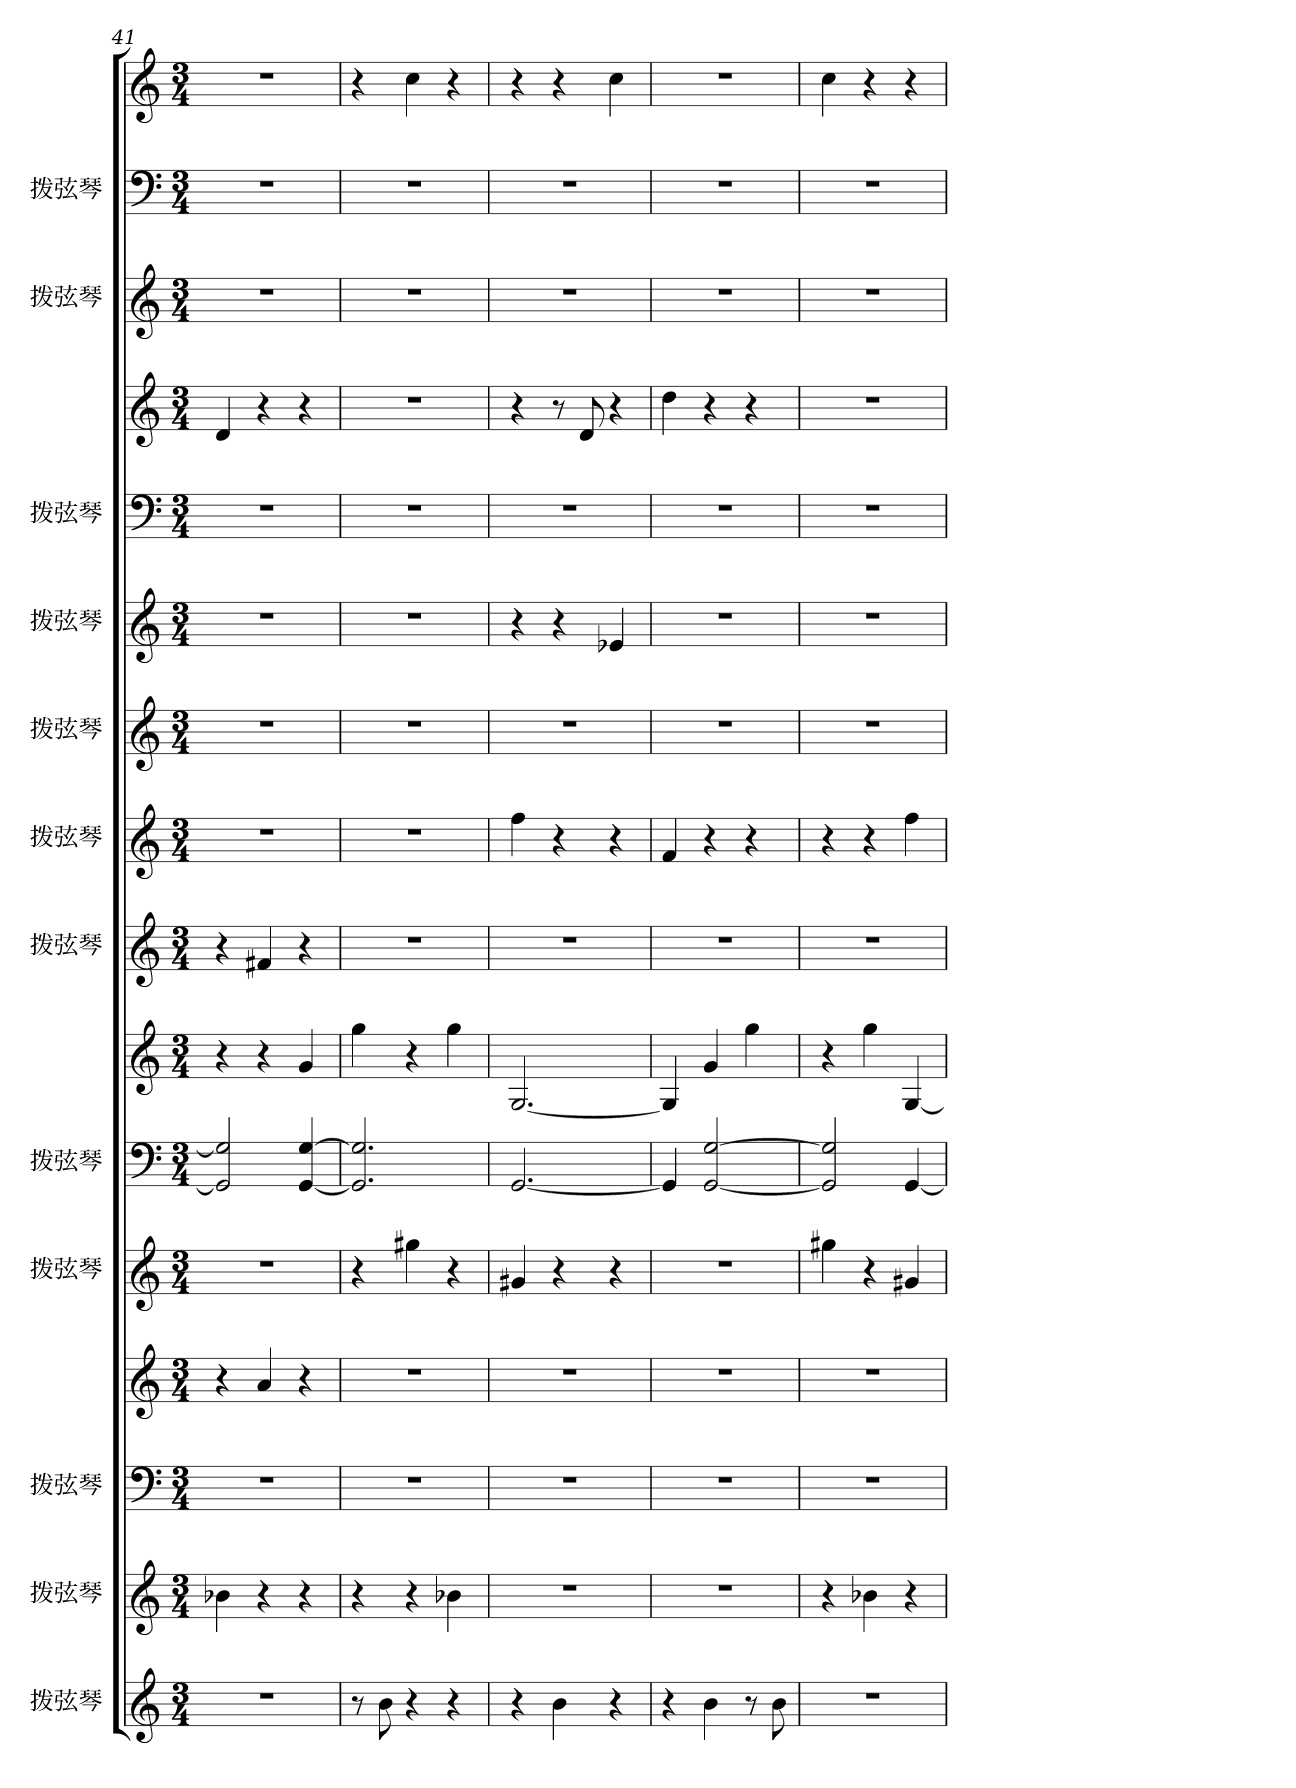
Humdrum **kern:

**kern	**kern	**kern	**kern	**kern	**kern	**kern	**kern	**kern	**kern	**kern	**kern	**kern	**kern	**kern	**kern
*part12	*part11	*part10	*part10	*part9	*part8	*part8	*part7	*part6	*part5	*part4	*part3	*part3	*part2	*part1	*part1
*staff16	*staff15	*staff14	*staff13	*staff12	*staff11	*staff10	*staff9	*staff8	*staff7	*staff6	*staff5	*staff4	*staff3	*staff2	*staff1
*I"拨弦琴	*I"拨弦琴	*I"拨弦琴	*	*I"拨弦琴	*I"拨弦琴	*	*I"拨弦琴	*I"拨弦琴	*I"拨弦琴	*I"拨弦琴	*I"拨弦琴	*	*I"拨弦琴	*I"拨弦琴	*
!!LO:PB:g=z
*clefG2	*clefG2	*clefF4	*clefG2	*clefG2	*clefF4	*clefG2	*clefG2	*clefG2	*clefG2	*clefG2	*clefF4	*clefG2	*clefG2	*clefF4	*clefG2
*k[]	*k[]	*k[]	*k[]	*k[]	*k[]	*k[]	*k[]	*k[]	*k[]	*k[]	*k[]	*k[]	*k[]	*k[]	*k[]
*M3/4	*M3/4	*M3/4	*M3/4	*M3/4	*M3/4	*M3/4	*M3/4	*M3/4	*M3/4	*M3/4	*M3/4	*M3/4	*M3/4	*M3/4	*M3/4
=41	=41	=41	=41	=41	=41	=41	=41	=41	=41	=41	=41	=41	=41	=41	=41
2.r	4b-X\	2.r	4r	2.r	2GG/] 2G/]	4r	4r	2.r	2.r	2.r	2.r	4d/	2.r	2.r	2.r
.	4r	.	4a/	.	.	4r	4f#X/	.	.	.	.	4r	.	.	.
.	4r	.	4r	.	[4GG/ [4G/	4g/	4r	.	.	.	.	4r	.	.	.
=42	=42	=42	=42	=42	=42	=42	=42	=42	=42	=42	=42	=42	=42	=42	=42
8r	4r	2.r	2.r	4r	2.GG/] 2.G/]	4gg\	2.r	2.r	2.r	2.r	2.r	2.r	2.r	2.r	4r
8b\	.	.	.	.	.	.	.	.	.	.	.	.	.	.	.
4r	4r	.	.	4gg#X\	.	4r	.	.	.	.	.	.	.	.	4cc\
4r	4b-X\	.	.	4r	.	4gg\	.	.	.	.	.	.	.	.	4r
=43	=43	=43	=43	=43	=43	=43	=43	=43	=43	=43	=43	=43	=43	=43	=43
4r	2.r	2.r	2.r	4g#X/	[2.GG/	[2.G/	2.r	4ff\	2.r	4r	2.r	4r	2.r	2.r	4r
4b\	.	.	.	4r	.	.	.	4r	.	4r	.	8r	.	.	4r
.	.	.	.	.	.	.	.	.	.	.	.	8d/	.	.	.
4r	.	.	.	4r	.	.	.	4r	.	4e-X/	.	4r	.	.	4cc\
=44	=44	=44	=44	=44	=44	=44	=44	=44	=44	=44	=44	=44	=44	=44	=44
4r	2.r	2.r	2.r	2.r	4GG/]	4G/]	2.r	4f/	2.r	2.r	2.r	4dd\	2.r	2.r	2.r
4b\	.	.	.	.	[2GG/ [2G/	4g/	.	4r	.	.	.	4r	.	.	.
8r	.	.	.	.	.	4gg\	.	4r	.	.	.	4r	.	.	.
8b\	.	.	.	.	.	.	.	.	.	.	.	.	.	.	.
=45	=45	=45	=45	=45	=45	=45	=45	=45	=45	=45	=45	=45	=45	=45	=45
2.r	4r	2.r	2.r	4gg#X\	2GG/] 2G/]	4r	2.r	4r	2.r	2.r	2.r	2.r	2.r	2.r	4cc\
.	4b-X\	.	.	4r	.	4gg\	.	4r	.	.	.	.	.	.	4r
.	4r	.	.	4g#X/	[4GG/	[4G/	.	4ff\	.	.	.	.	.	.	4r
=	=	=	=	=	=	=	=	=	=	=	=	=	=	=	=
*-	*-	*-	*-	*-	*-	*-	*-	*-	*-	*-	*-	*-	*-	*-	*-
